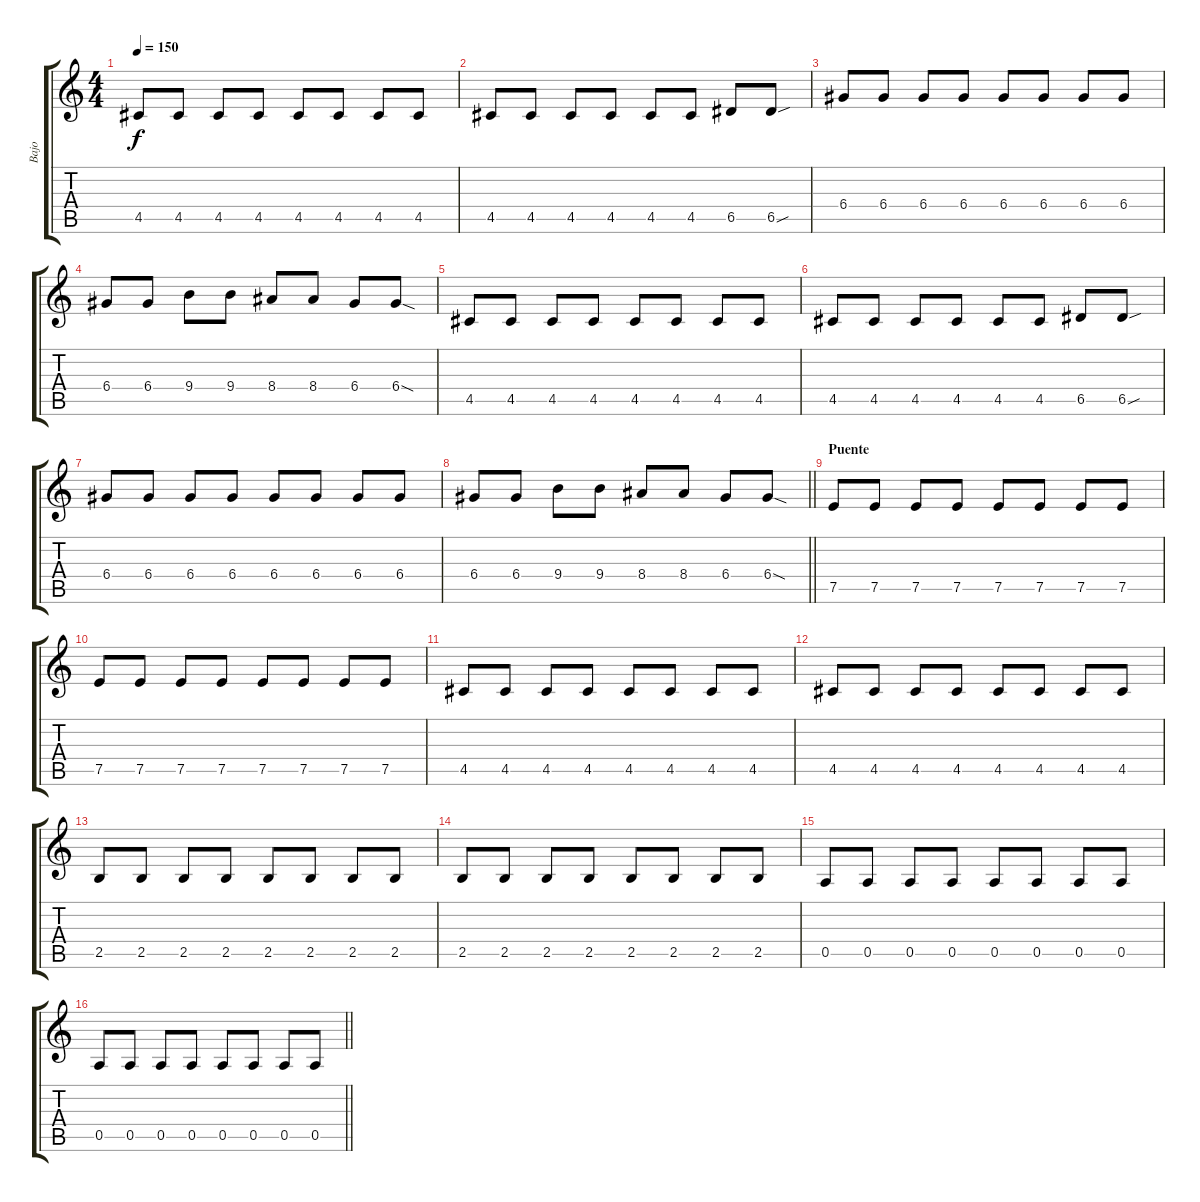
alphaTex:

\track ("Bajo" "Bajo") {instrument electricbasspick}
\staff {score tabs}
\tuning (E4 B3 G3 D3 A2 E2) {hide}
\ts (4 4)
\tempo 150
\clef g2
\ks c
4.5.8{dy f} 4.5.8 4.5.8 4.5.8 4.5.8 4.5.8 4.5.8 4.5.8 |
4.5.8 4.5.8 4.5.8 4.5.8 4.5.8 4.5.8 6.5.8 6.5{sou}.8 |
6.4.8 6.4.8 6.4.8 6.4.8 6.4.8 6.4.8 6.4.8 6.4.8 |
6.4.8 6.4.8 9.4.8 9.4.8 8.4.8 8.4.8 6.4.8 6.4{sod}.8 |
4.5.8 4.5.8 4.5.8 4.5.8 4.5.8 4.5.8 4.5.8 4.5.8 |
4.5.8 4.5.8 4.5.8 4.5.8 4.5.8 4.5.8 6.5.8 6.5{sou}.8 |
6.4.8 6.4.8 6.4.8 6.4.8 6.4.8 6.4.8 6.4.8 6.4.8 |
\barLineRight lightlight
6.4.8 6.4.8 9.4.8 9.4.8 8.4.8 8.4.8 6.4.8 6.4{sod}.8 |
\section ("" "Puente")
7.5.8 7.5.8 7.5.8 7.5.8 7.5.8 7.5.8 7.5.8 7.5.8 |
7.5.8 7.5.8 7.5.8 7.5.8 7.5.8 7.5.8 7.5.8 7.5.8 |
4.5.8 4.5.8 4.5.8 4.5.8 4.5.8 4.5.8 4.5.8 4.5.8 |
4.5.8 4.5.8 4.5.8 4.5.8 4.5.8 4.5.8 4.5.8 4.5.8 |
2.5.8 2.5.8 2.5.8 2.5.8 2.5.8 2.5.8 2.5.8 2.5.8 |
2.5.8 2.5.8 2.5.8 2.5.8 2.5.8 2.5.8 2.5.8 2.5.8 |
0.5.8 0.5.8 0.5.8 0.5.8 0.5.8 0.5.8 0.5.8 0.5.8 |
\barLineRight lightlight
0.5.8 0.5.8 0.5.8 0.5.8 0.5.8 0.5.8 0.5.8 0.5.8
